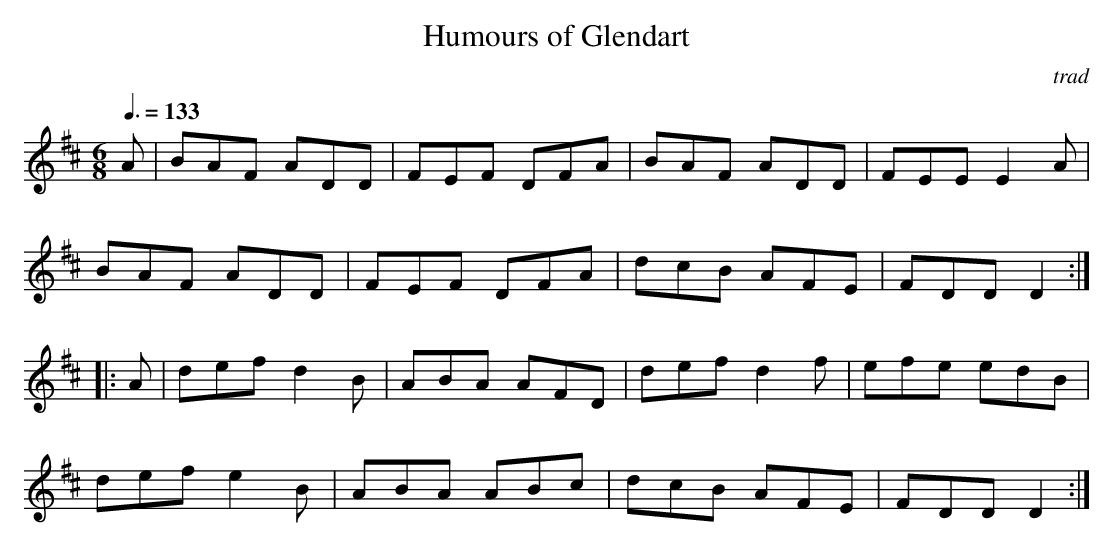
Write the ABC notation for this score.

X:1
T:Humours of Glendart
C:trad
M:6/8
L:1/8
Q:3/8=133
K:D
A |BAF ADD | FEF DFA | BAF ADD | FEE E2  A|
BAF ADD | FEF DFA | dcB AFE | FDD D2 :|
|:A |def d2B | ABA AFD | def d2f | efe edB |
def e2B | ABA ABc | dcB AFE| FDD D2 :|
